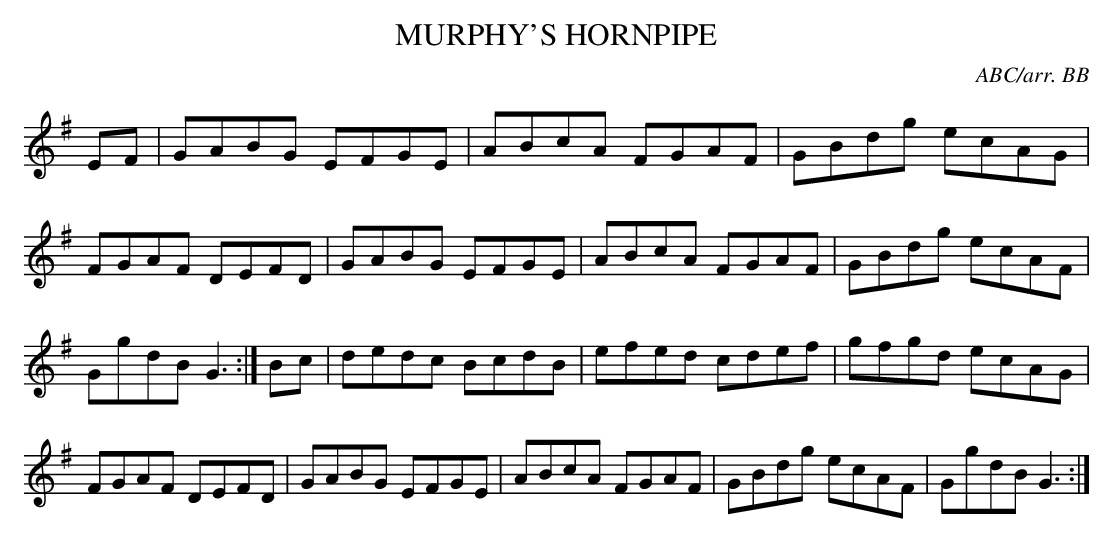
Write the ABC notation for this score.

X:1
T:MURPHY'S HORNPIPE\
C:ABC/arr. BB\
M:C|\
K:G\
EF|GABG EFGE|ABcA FGAF|GBdg ecAG|FGAF DEFD|\
GABG EFGE|ABcA FGAF|GBdg ecAF|GgdB G3 :|\
Bc|dedc BcdB|efed cdef|gfgd ecAG|FGAF DEFD|\
GABG EFGE|ABcA FGAF|GBdg ecAF|GgdB G3 :|\
\
\
